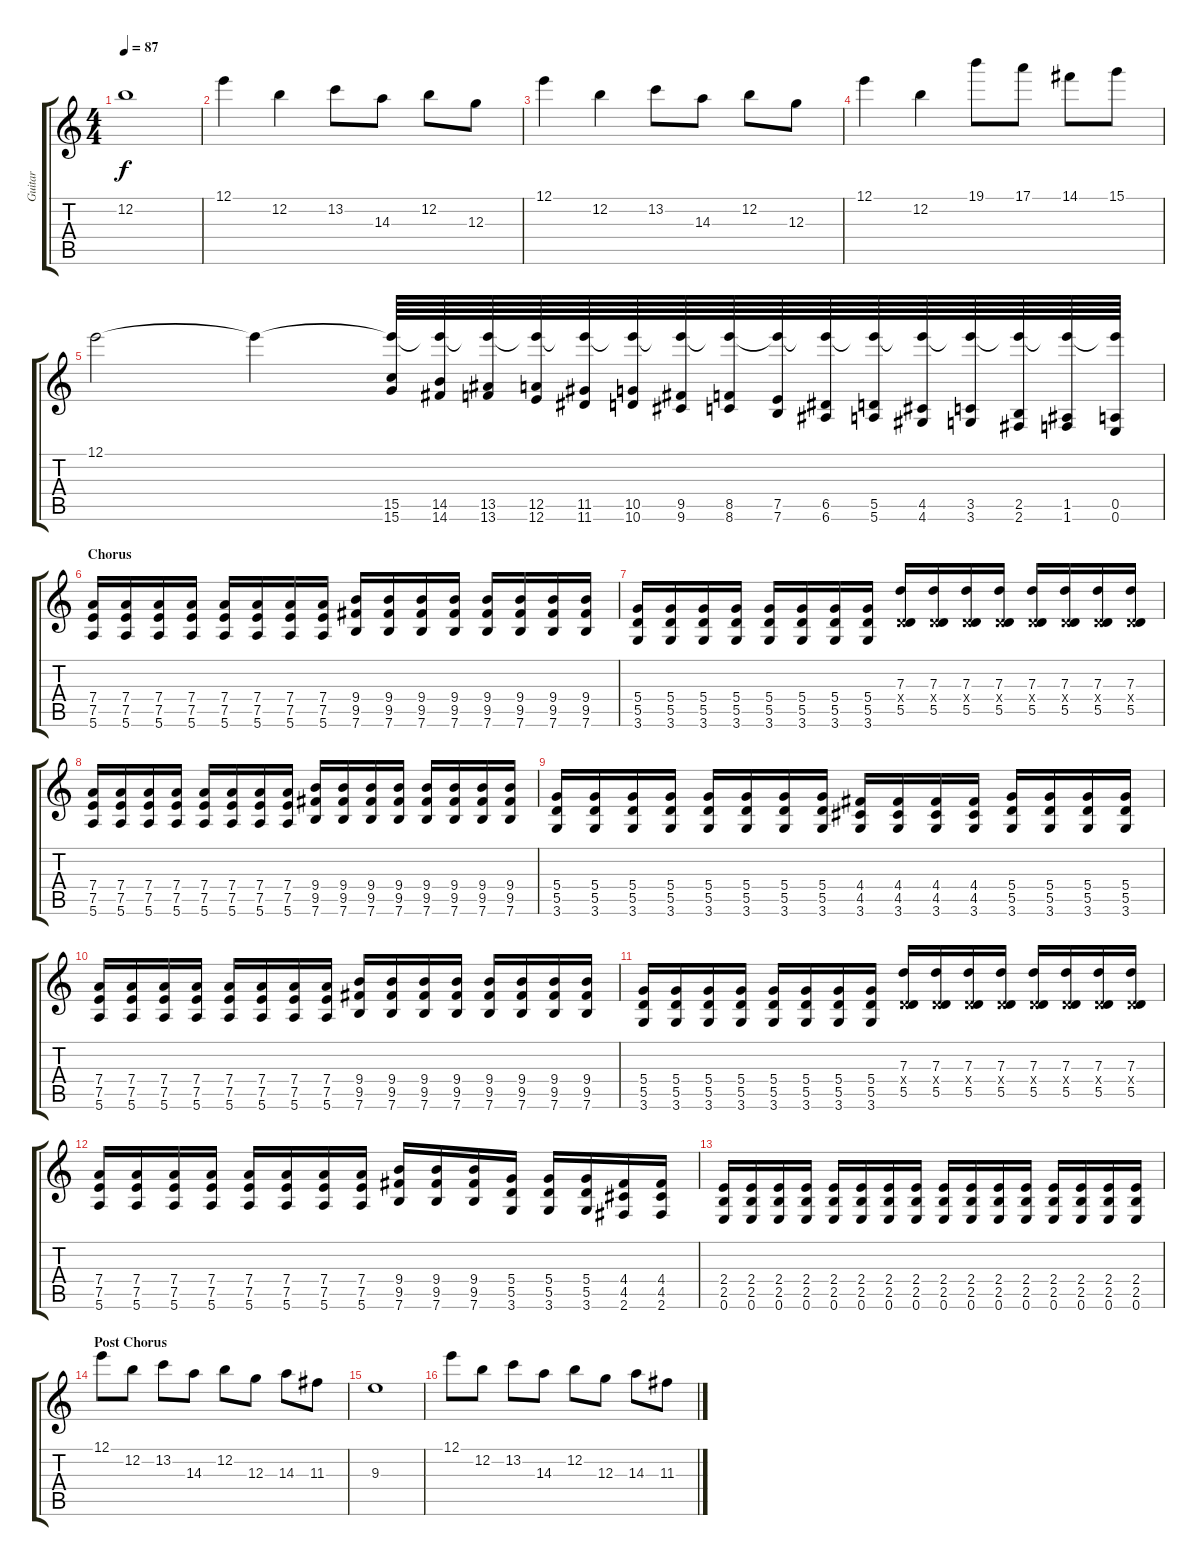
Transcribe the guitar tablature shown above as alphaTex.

\track ("Guitar" "Guitar") {instrument distortionguitar}
\staff {score tabs}
\tuning (E4 B3 G3 D3 A2 E2) {hide}
\ts (4 4)
\tempo 87
\clef g2
\ks c
12.2.1{dy f} |
12.1.4 12.2.4 13.2.8 14.3.8 12.2.8 12.3.8 |
12.1.4 12.2.4 13.2.8 14.3.8 12.2.8 12.3.8 |
12.1.4 12.2.4 19.1.8 17.1.8 14.1.8 15.1.8 |
12.1.2 12.1{t}.4 (12.1{t} 15.5 15.6).64{volume 13 instrument distortionguitar} (12.1{t} 14.5 14.6).64 (12.1{t} 13.5 13.6).64 (12.1{t} 12.5 12.6).64 (12.1{t} 11.5 11.6).64 (12.1{t} 10.5 10.6).64 (12.1{t} 9.5 9.6).64 (12.1{t} 8.5 8.6).64 (12.1{t} 7.5 7.6).64 (12.1{t} 6.5 6.6).64 (12.1{t} 5.5 5.6).64 (12.1{t} 4.5 4.6).64 (12.1{t} 3.5 3.6).64 (12.1{t} 2.5 2.6).64 (12.1{t} 1.5 1.6).64 (12.1{t} 0.5 0.6).64 |
\section ("" "Chorus")
(7.4 7.5 5.6).16 (7.4 7.5 5.6).16 (7.4 7.5 5.6).16 (7.4 7.5 5.6).16 (7.4 7.5 5.6).16 (7.4 7.5 5.6).16 (7.4 7.5 5.6).16 (7.4 7.5 5.6).16 (9.4 9.5 7.6).16 (9.4 9.5 7.6).16 (9.4 9.5 7.6).16 (9.4 9.5 7.6).16 (9.4 9.5 7.6).16 (9.4 9.5 7.6).16 (9.4 9.5 7.6).16 (9.4 9.5 7.6).16 |
(5.4 5.5 3.6).16 (5.4 5.5 3.6).16 (5.4 5.5 3.6).16 (5.4 5.5 3.6).16 (5.4 5.5 3.6).16 (5.4 5.5 3.6).16 (5.4 5.5 3.6).16 (5.4 5.5 3.6).16 (7.3 0.4{x} 5.5).16 (7.3 0.4{x} 5.5).16 (7.3 0.4{x} 5.5).16 (7.3 0.4{x} 5.5).16 (7.3 0.4{x} 5.5).16 (7.3 0.4{x} 5.5).16 (7.3 0.4{x} 5.5).16 (7.3 0.4{x} 5.5).16 |
(7.4 7.5 5.6).16 (7.4 7.5 5.6).16 (7.4 7.5 5.6).16 (7.4 7.5 5.6).16 (7.4 7.5 5.6).16 (7.4 7.5 5.6).16 (7.4 7.5 5.6).16 (7.4 7.5 5.6).16 (9.4 9.5 7.6).16 (9.4 9.5 7.6).16 (9.4 9.5 7.6).16 (9.4 9.5 7.6).16 (9.4 9.5 7.6).16 (9.4 9.5 7.6).16 (9.4 9.5 7.6).16 (9.4 9.5 7.6).16 |
(5.4 5.5 3.6).16 (5.4 5.5 3.6).16 (5.4 5.5 3.6).16 (5.4 5.5 3.6).16 (5.4 5.5 3.6).16 (5.4 5.5 3.6).16 (5.4 5.5 3.6).16 (5.4 5.5 3.6).16 (4.4 4.5 3.6).16 (4.4 4.5 3.6).16 (4.4 4.5 3.6).16 (4.4 4.5 3.6).16 (5.4 5.5 3.6).16 (5.4 5.5 3.6).16 (5.4 5.5 3.6).16 (5.4 5.5 3.6).16 |
(7.4 7.5 5.6).16 (7.4 7.5 5.6).16 (7.4 7.5 5.6).16 (7.4 7.5 5.6).16 (7.4 7.5 5.6).16 (7.4 7.5 5.6).16 (7.4 7.5 5.6).16 (7.4 7.5 5.6).16 (9.4 9.5 7.6).16 (9.4 9.5 7.6).16 (9.4 9.5 7.6).16 (9.4 9.5 7.6).16 (9.4 9.5 7.6).16 (9.4 9.5 7.6).16 (9.4 9.5 7.6).16 (9.4 9.5 7.6).16 |
(5.4 5.5 3.6).16 (5.4 5.5 3.6).16 (5.4 5.5 3.6).16 (5.4 5.5 3.6).16 (5.4 5.5 3.6).16 (5.4 5.5 3.6).16 (5.4 5.5 3.6).16 (5.4 5.5 3.6).16 (7.3 0.4{x} 5.5).16 (7.3 0.4{x} 5.5).16 (7.3 0.4{x} 5.5).16 (7.3 0.4{x} 5.5).16 (7.3 0.4{x} 5.5).16 (7.3 0.4{x} 5.5).16 (7.3 0.4{x} 5.5).16 (7.3 0.4{x} 5.5).16 |
(7.4 7.5 5.6).16 (7.4 7.5 5.6).16 (7.4 7.5 5.6).16 (7.4 7.5 5.6).16 (7.4 7.5 5.6).16 (7.4 7.5 5.6).16 (7.4 7.5 5.6).16 (7.4 7.5 5.6).16 (9.4 9.5 7.6).16 (9.4 9.5 7.6).16 (9.4 9.5 7.6).16 (5.4 5.5 3.6).16 (5.4 5.5 3.6).16 (5.4 5.5 3.6).16 (4.4 4.5 2.6).16 (4.4 4.5 2.6).16 |
(2.4 2.5 0.6).16 (2.4 2.5 0.6).16 (2.4 2.5 0.6).16 (2.4 2.5 0.6).16 (2.4 2.5 0.6).16 (2.4 2.5 0.6).16 (2.4 2.5 0.6).16 (2.4 2.5 0.6).16 (2.4 2.5 0.6).16 (2.4 2.5 0.6).16 (2.4 2.5 0.6).16 (2.4 2.5 0.6).16 (2.4 2.5 0.6).16 (2.4 2.5 0.6).16 (2.4 2.5 0.6).16 (2.4 2.5 0.6).16 |
\section ("" "Post Chorus")
12.1.8 12.2.8 13.2.8 14.3.8 12.2.8 12.3.8 14.3.8 11.3.8 |
9.3.1 |
12.1.8 12.2.8 13.2.8 14.3.8 12.2.8 12.3.8 14.3.8 11.3.8
